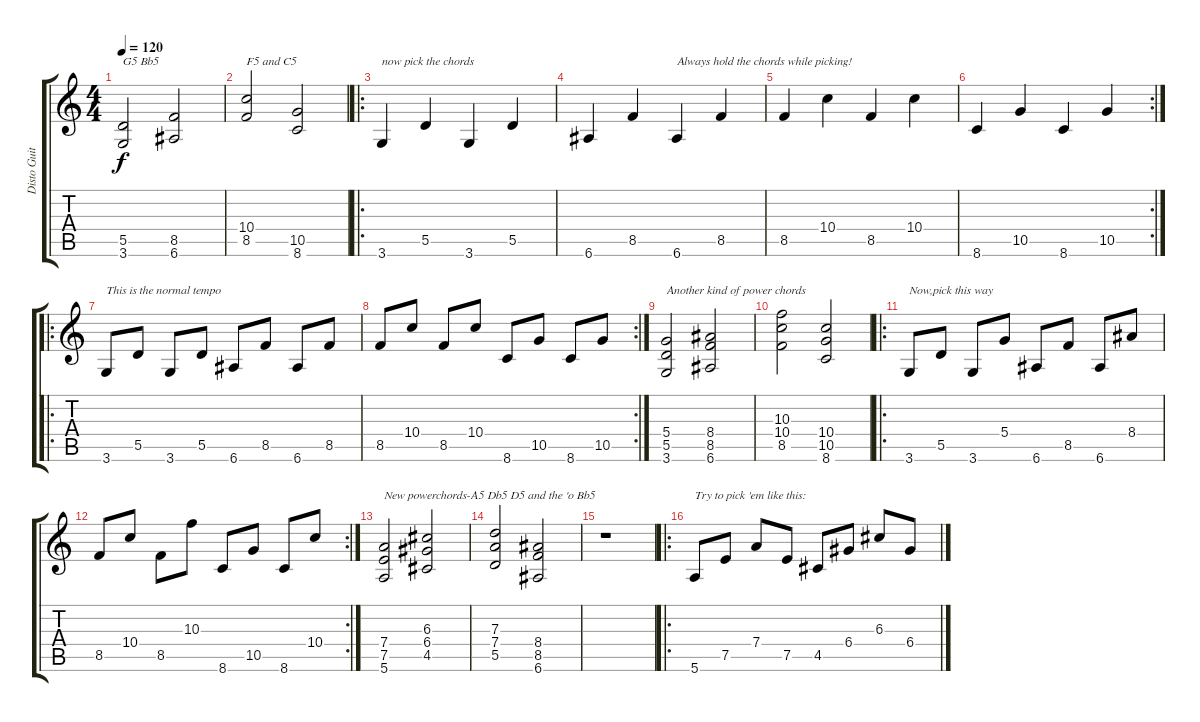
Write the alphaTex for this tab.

\track ("Disto Guitar" "Disto Guit") {instrument distortionguitar}
\staff {score tabs}
\tuning (E4 B3 G3 D3 A2 E2) {hide}
\ts (4 4)
\tempo 120
\clef g2
\ks c
(5.5 3.6).2{txt "G5 Bb5 " dy f instrument distortionguitar} (8.5 6.6).2 |
(10.4 8.5).2{txt "F5 and C5"} (10.5 8.6).2 |
\ro
3.6.4{txt "now pick the chords"} 5.5.4 3.6.4 5.5.4 |
6.6.4 8.5.4 6.6.4{txt "Always hold the chords while picking!"} 8.5.4 |
8.5.4 10.4.4 8.5.4 10.4.4 |
\rc 2
8.6.4 10.5.4 8.6.4 10.5.4 |
\ro
3.6.8{txt "This is the normal tempo"} 5.5.8 3.6.8 5.5.8 6.6.8 8.5.8 6.6.8 8.5.8 |
\rc 2
8.5.8 10.4.8 8.5.8 10.4.8 8.6.8 10.5.8 8.6.8 10.5.8 |
(5.4 5.5 3.6).2{txt "Another kind of power chords"} (8.4 8.5 6.6).2 |
(10.3 10.4 8.5).2 (10.4 10.5 8.6).2 |
\ro
3.6.8{txt "Now,pick this way"} 5.5.8 3.6.8 5.4.8 6.6.8 8.5.8 6.6.8 8.4.8 |
\rc 2
8.5.8 10.4.8 8.5.8 10.3.8 8.6.8 10.5.8 8.6.8 10.4.8 |
(7.4 7.5 5.6).2{txt "New powerchords-A5 Db5 D5 and the 'o Bb5"} (6.3 6.4 4.5).2 |
(7.3 7.4 5.5).2 (8.4 8.5 6.6).2 |
r.1 |
\ro
5.6.8{txt "Try to pick 'em like this:"} 7.5.8 7.4.8 7.5.8 4.5.8 6.4.8 6.3.8 6.4.8
